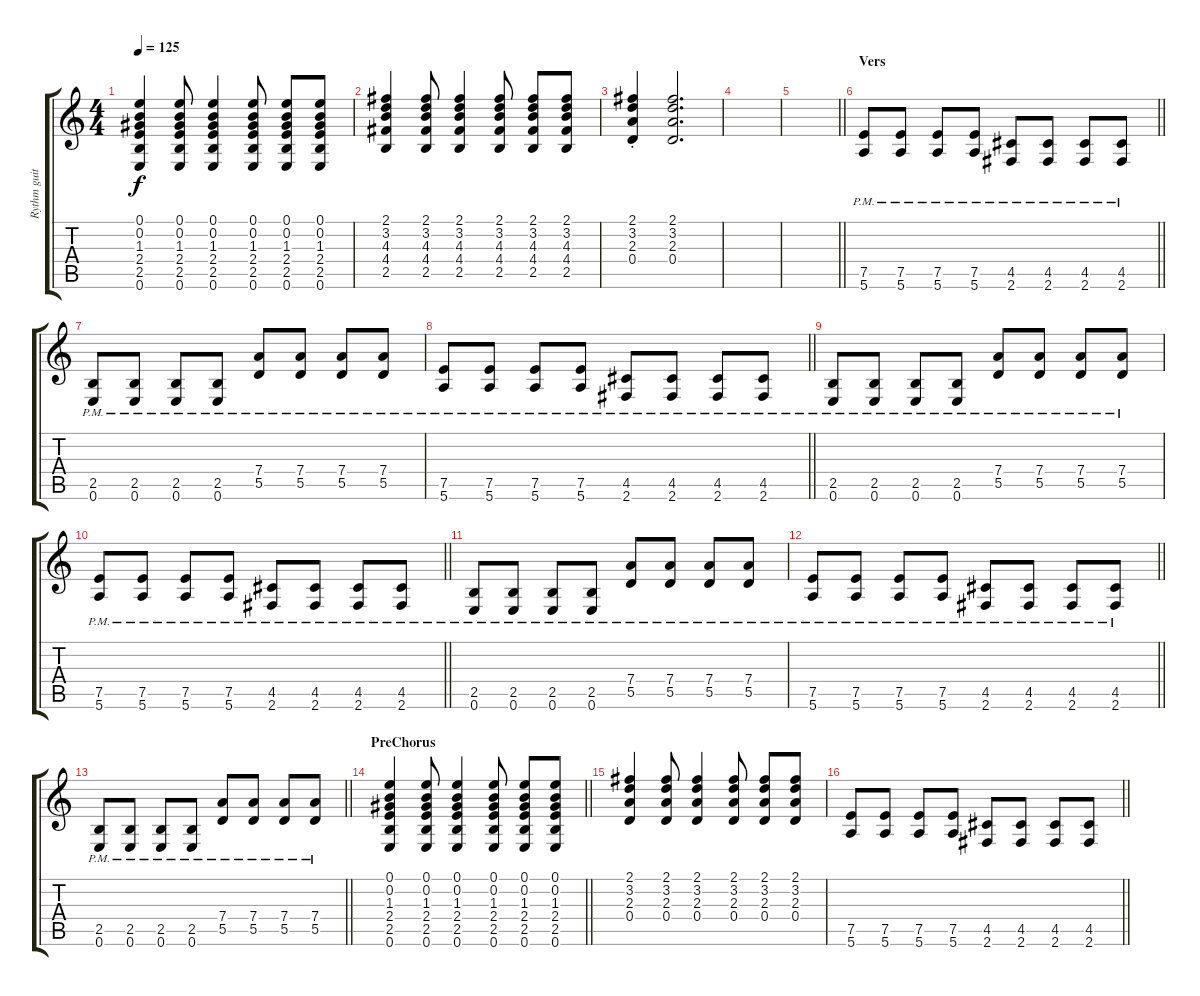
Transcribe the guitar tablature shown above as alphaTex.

\track ("Rythm guitar" "Rythm guit") {instrument electricguitarjazz}
\staff {score tabs}
\tuning (E4 B3 G3 D3 A2 E2) {hide}
\ts (4 4)
\tempo 125
\clef g2
\ks c
(0.1 0.2 1.3 2.4 2.5 0.6).4{dy f} (0.1 0.2 1.3 2.4 2.5 0.6).8 (0.1 0.2 1.3 2.4 2.5 0.6).4 (0.1 0.2 1.3 2.4 2.5 0.6).8 (0.1 0.2 1.3 2.4 2.5 0.6).8 (0.1 0.2 1.3 2.4 2.5 0.6).8 |
(2.1 3.2 4.3 4.4 2.5).4 (2.1 3.2 4.3 4.4 2.5).8 (2.1 3.2 4.3 4.4 2.5).4 (2.1 3.2 4.3 4.4 2.5).8 (2.1 3.2 4.3 4.4 2.5).8 (2.1 3.2 4.3 4.4 2.5).8 |
(2.1{st} 3.2{st} 2.3{st} 0.4{st}).4 (2.1 3.2 2.3 0.4).2{d} |
|
\barLineRight lightlight
|
\section ("" "Vers")
\barLineRight lightlight
(7.5 5.6{pm}).8 (7.5{pm} 5.6).8 (7.5{pm} 5.6).8 (7.5{pm} 5.6).8 (4.5{pm} 2.6).8 (4.5{pm} 2.6).8 (4.5{pm} 2.6).8 (4.5{pm} 2.6).8 |
\section ("" "")
(2.5{pm} 0.6).8 (2.5{pm} 0.6).8 (2.5{pm} 0.6).8 (2.5{pm} 0.6).8 (7.4 5.5{pm}).8 (7.4 5.5{pm}).8 (7.4 5.5{pm}).8 (7.4 5.5{pm}).8 |
\barLineRight lightlight
(7.5 5.6{pm}).8 (7.5{pm} 5.6).8 (7.5{pm} 5.6).8 (7.5{pm} 5.6).8 (4.5{pm} 2.6).8 (4.5{pm} 2.6).8 (4.5{pm} 2.6).8 (4.5{pm} 2.6).8 |
(2.5{pm} 0.6).8 (2.5{pm} 0.6).8 (2.5{pm} 0.6).8 (2.5{pm} 0.6).8 (7.4 5.5{pm}).8 (7.4 5.5{pm}).8 (7.4 5.5{pm}).8 (7.4 5.5{pm}).8 |
\barLineRight lightlight
(7.5 5.6{pm}).8 (7.5{pm} 5.6).8 (7.5{pm} 5.6).8 (7.5{pm} 5.6).8 (4.5{pm} 2.6).8 (4.5{pm} 2.6).8 (4.5{pm} 2.6).8 (4.5{pm} 2.6).8 |
(2.5{pm} 0.6).8 (2.5{pm} 0.6).8 (2.5{pm} 0.6).8 (2.5{pm} 0.6).8 (7.4 5.5{pm}).8 (7.4 5.5{pm}).8 (7.4 5.5{pm}).8 (7.4 5.5{pm}).8 |
\barLineRight lightlight
(7.5 5.6{pm}).8 (7.5{pm} 5.6).8 (7.5{pm} 5.6).8 (7.5{pm} 5.6).8 (4.5{pm} 2.6).8 (4.5{pm} 2.6).8 (4.5{pm} 2.6).8 (4.5{pm} 2.6).8 |
\barLineRight lightlight
(2.5{pm} 0.6).8 (2.5{pm} 0.6).8 (2.5{pm} 0.6).8 (2.5{pm} 0.6).8 (7.4 5.5{pm}).8 (7.4 5.5{pm}).8 (7.4 5.5{pm}).8 (7.4 5.5{pm}).8 |
\section ("" "PreChorus")
\barLineRight lightlight
(0.1 0.2 1.3 2.4 2.5 0.6).4 (0.1 0.2 1.3 2.4 2.5 0.6).8 (0.1 0.2 1.3 2.4 2.5 0.6).4 (0.1 0.2 1.3 2.4 2.5 0.6).8 (0.1 0.2 1.3 2.4 2.5 0.6).8 (0.1 0.2 1.3 2.4 2.5 0.6).8 |
\section ("" "")
(2.1 3.2 2.3 0.4).4 (2.1 3.2 2.3 0.4).8 (2.1 3.2 2.3 0.4).4 (2.1 3.2 2.3 0.4).8 (2.1 3.2 2.3 0.4).8 (2.1 3.2 2.3 0.4).8 |
\barLineRight lightlight
(7.5 5.6).8 (7.5 5.6).8 (7.5 5.6).8 (7.5 5.6).8 (4.5 2.6).8 (4.5 2.6).8 (4.5 2.6).8 (4.5 2.6).8
